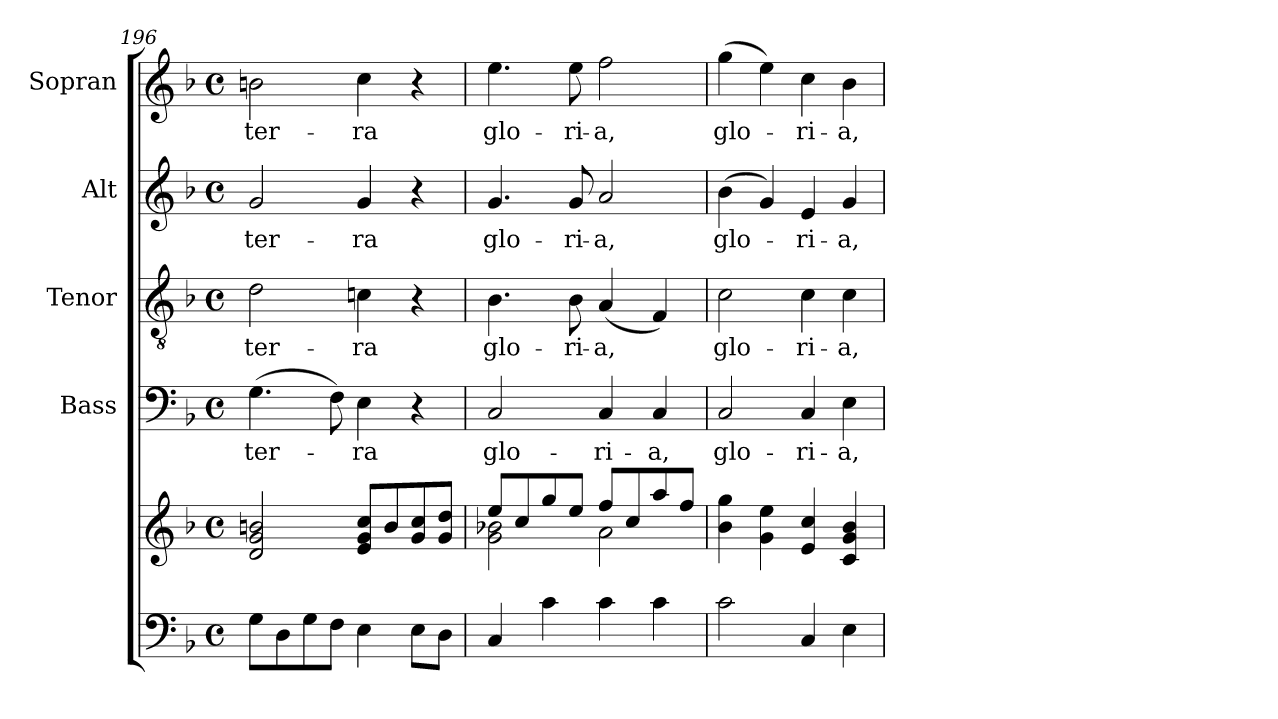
**kern	**kern	**kern	**text	**kern	**text	**kern	**text	**kern	**text
*part5	*part5	*part4	*part4	*part3	*part3	*part2	*part2	*part1	*part1
*staff6	*staff5	*staff4	*staff4	*staff3	*staff3	*staff2	*staff2	*staff1	*staff1
*	*	*I"Bass	*	*I"Tenor	*	*I"Alt	*	*I"Sopran	*
*	*	*I'B.	*	*I'T.	*	*I'A.	*	*I'S.	*
!!LO:LB:g=z
*clefF4	*clefG2	*clefF4	*	*clefGv2	*	*clefG2	*	*clefG2	*
*k[b-]	*k[b-]	*k[b-]	*	*k[b-]	*	*k[b-]	*	*k[b-]	*
*F:	*F:	*F:	*	*F:	*	*F:	*	*F:	*
*M4/4	*M4/4	*M4/4	*	*M4/4	*	*M4/4	*	*M4/4	*
*met(c)	*met(c)	*met(c)	*	*met(c)	*	*met(c)	*	*met(c)	*
=196	=196	=196	=196	=196	=196	=196	=196	=196	=196
!	!	!	!LO:LY:b	!	!LO:LY:b	!	!LO:LY:b	!	!LO:LY:b
8G\L	2d/ 2g/ 2bn/	(>4.G\	ter-	2d\	ter-	2g/	ter-	2bn\	ter-
8D\	.	.	.	.	.	.	.	.	.
8G\	.	.	.	.	.	.	.	.	.
8F\J	.	8F\)	.	.	.	.	.	.	.
!	!	!	!LO:LY:b	!	!LO:LY:b	!	!LO:LY:b	!	!LO:LY:b
4E\	8e/ 8g/ 8cc/L	4E\	-ra	4cn\	-ra	4g/	-ra	4cc\	-ra
.	8b/	.	.	.	.	.	.	.	.
8E\L	8g/ 8cc/	4r	.	4r	.	4r	.	4r	.
8D\J	8g/ 8dd/J	.	.	.	.	.	.	.	.
=197	=197	=197	=197	=197	=197	=197	=197	=197	=197
*	*^	*	*	*	*	*	*	*	*
!	!	!	!	!LO:LY:b	!	!LO:LY:b	!	!LO:LY:b	!	!LO:LY:b
4C/	8ee/L	2g\ 2b-X\	2C/	glo-	4.B-\	glo-	4.g/	glo-	4.ee\	glo-
.	8cc/	.	.	.	.	.	.	.	.	.
4c\	8gg/	.	.	.	.	.	.	.	.	.
!	!	!	!	!	!	!LO:LY:b	!	!LO:LY:b	!	!LO:LY:b
.	8ee/J	.	.	.	8B-\	-ri-	8g/	-ri-	8ee\	-ri-
!	!	!	!	!LO:LY:b	!	!LO:LY:b	!	!LO:LY:b	!	!LO:LY:b
4c\	8ff/L	2a\	4C/	-ri-	(<4A/	-a,	2a/	-a,	2ff\	-a,
.	8cc/	.	.	.	.	.	.	.	.	.
!	!	!	!	!LO:LY:b	!	!	!	!	!	!
4c\	8aa/	.	4C/	-a,	4F/)	.	.	.	.	.
.	8ff/J	.	.	.	.	.	.	.	.	.
*	*v	*v	*	*	*	*	*	*	*	*
=198	=198	=198	=198	=198	=198	=198	=198	=198	=198
!	!	!	!LO:LY:b	!	!LO:LY:b	!	!LO:LY:b	!	!LO:LY:b
2c\	4b-\ 4gg\	2C/	glo-	2c\	glo-	(>4b-\	glo-	(>4gg\	glo-
.	4g\ 4ee\	.	.	.	.	4g/)	.	4ee\)	.
!	!	!	!LO:LY:b	!	!LO:LY:b	!	!LO:LY:b	!	!LO:LY:b
4C/	4e/ 4cc/	4C/	-ri-	4c\	-ri-	4e/	-ri-	4cc\	-ri-
!	!	!	!LO:LY:b	!	!LO:LY:b	!	!LO:LY:b	!	!LO:LY:b
4E\	4c/ 4g/ 4b-/	4E\	-a,	4c\	-a,	4g/	-a,	4b-\	-a,
=	=	=	=	=	=	=	=	=	=
*-	*-	*-	*-	*-	*-	*-	*-	*-	*-
